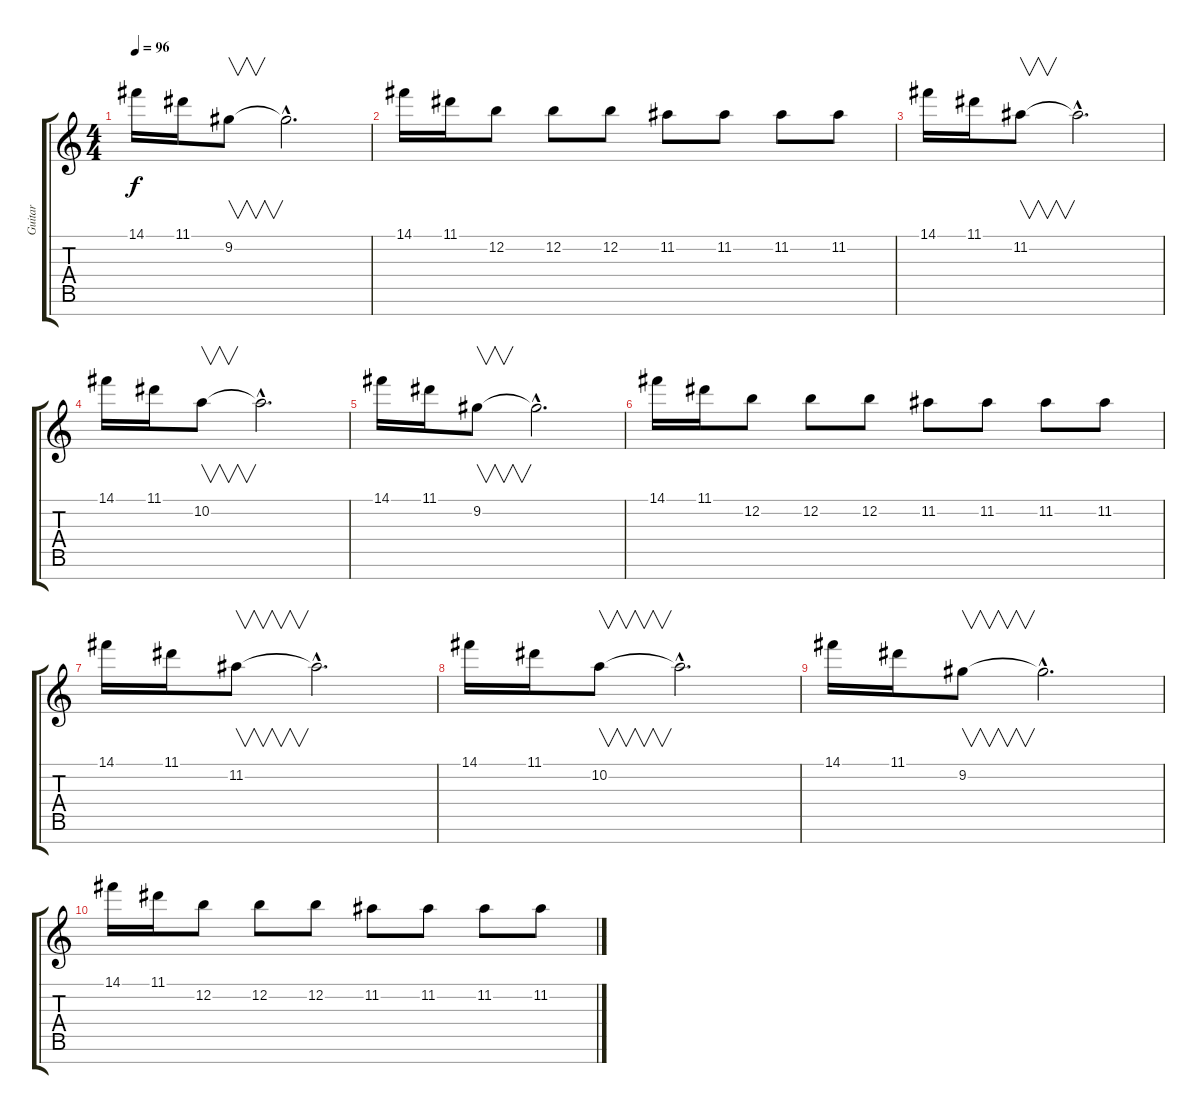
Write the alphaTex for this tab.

\track ("Guitar" "Guitar") {instrument electricguitarjazz}
\staff {score tabs}
\tuning (E4 B3 G3 D3 A2 E2 B1) {hide}
\ts (4 4)
\tempo 96
\clef g2
\ks c
14.1.16{dy f} 11.1.16 9.2.8{v} 9.2{hac t}.2{d} |
14.1.16 11.1.16 12.2.8 12.2.8 12.2.8 11.2.8 11.2.8 11.2.8 11.2.8 |
14.1.16 11.1.16 11.2.8{v} 11.2{hac t}.2{d} |
14.1.16 11.1.16 10.2.8{v} 10.2{hac t}.2{d} |
14.1.16 11.1.16 9.2.8{v} 9.2{hac t}.2{d} |
14.1.16 11.1.16 12.2.8 12.2.8 12.2.8 11.2.8 11.2.8 11.2.8 11.2.8 |
14.1.16 11.1.16 11.2.8{v} 11.2{hac t}.2{d} |
14.1.16 11.1.16 10.2.8{v} 10.2{hac t}.2{d} |
14.1.16 11.1.16 9.2.8{v} 9.2{hac t}.2{d} |
14.1.16 11.1.16 12.2.8 12.2.8 12.2.8 11.2.8 11.2.8 11.2.8 11.2.8
